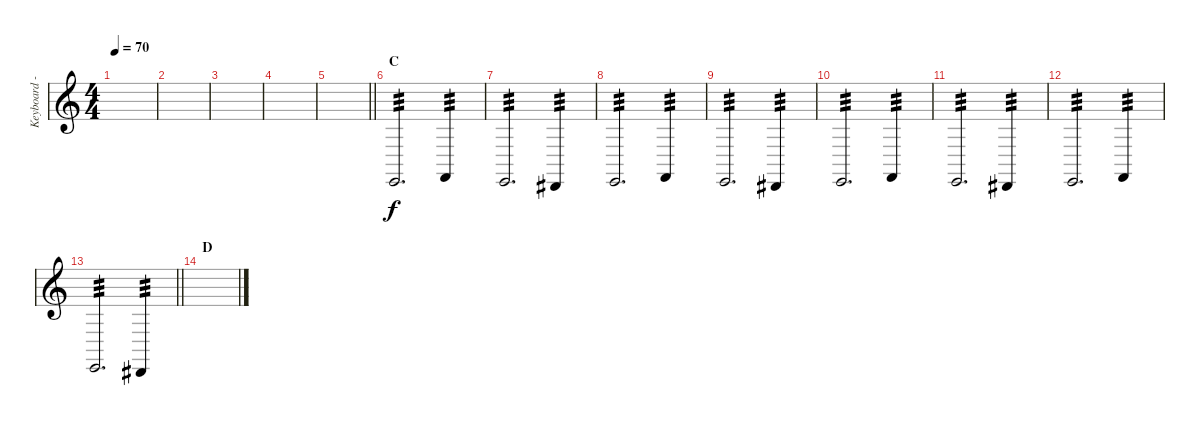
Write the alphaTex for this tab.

\track ("Keyboard - SynthBass" "Keyboard -") {instrument lead1square}
\staff {score}
\tuning (E4 B3 G3 D3 A2 D2) {hide}
\ts (4 4)
\tempo 70
\clef g2
\ks c
|
|
|
|
\barLineRight lightlight
|
\section ("" "C")
2.6.2{d tp 3} 3.6.4{tp 3} |
2.6.2{d tp 3} 1.6.4{tp 3} |
2.6.2{d tp 3} 3.6.4{tp 3} |
2.6.2{d tp 3} 1.6.4{tp 3} |
2.6.2{d tp 3} 3.6.4{tp 3} |
2.6.2{d tp 3} 1.6.4{tp 3} |
2.6.2{d tp 3} 3.6.4{tp 3} |
\barLineRight lightlight
2.6.2{d tp 3} 1.6.4{tp 3} |
\section ("" "D")
